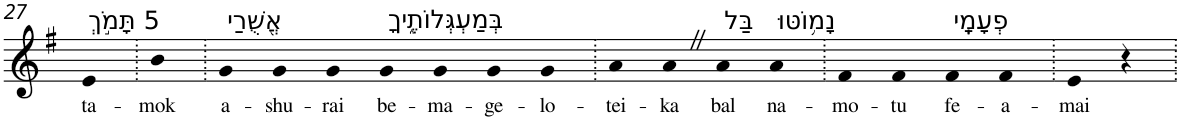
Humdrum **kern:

**kern	**text
*part1	*part1
*staff1	*staff1
*I"Piano	*
*I'Pno	*
!!LO:PB:g=z
*clefG2	*
*k[f#]	*
*G:	*
=27	=27
!LO:TX:a:t=5 תָּמֹ֣ךְ	!
!	!LO:LY:b
4e	ta-
=28.	=28.
!	!LO:LY:b
4b	-mok
=29.	=29.
!LO:TX:a:t=אֲ֭שֻׁרַי	!
!	!LO:LY:b
4g	a-
!	!LO:LY:b
4g	-shu-
!	!LO:LY:b
4g	-rai
!LO:TX:a:t=בְּמַעְגְּלוֹתֶ֑יךָ	!
!	!LO:LY:b
4g	be-
!	!LO:LY:b
4g	-ma-
!	!LO:LY:b
4g	-ge-
!	!LO:LY:b
4g	-lo-
=30.	=30.
!	!LO:LY:b
4a	-tei-
!	!LO:LY:b
4aZ	-ka
!LO:TX:a:t=בַּל	!
!	!LO:LY:b
4a	bal
!LO:TX:a:t=נָמ֥וֹטּוּ	!
!	!LO:LY:b
4a	na-
=31.	=31.
!	!LO:LY:b
4f#	-mo-
!	!LO:LY:b
4f#	-tu
!LO:TX:a:t=פְעָמָֽי	!
!	!LO:LY:b
4f#	fe-
!	!LO:LY:b
4f#	-a-
=32.	=32.
!	!LO:LY:b
4e	-mai
4r	.
=.	=.
*-	*-
